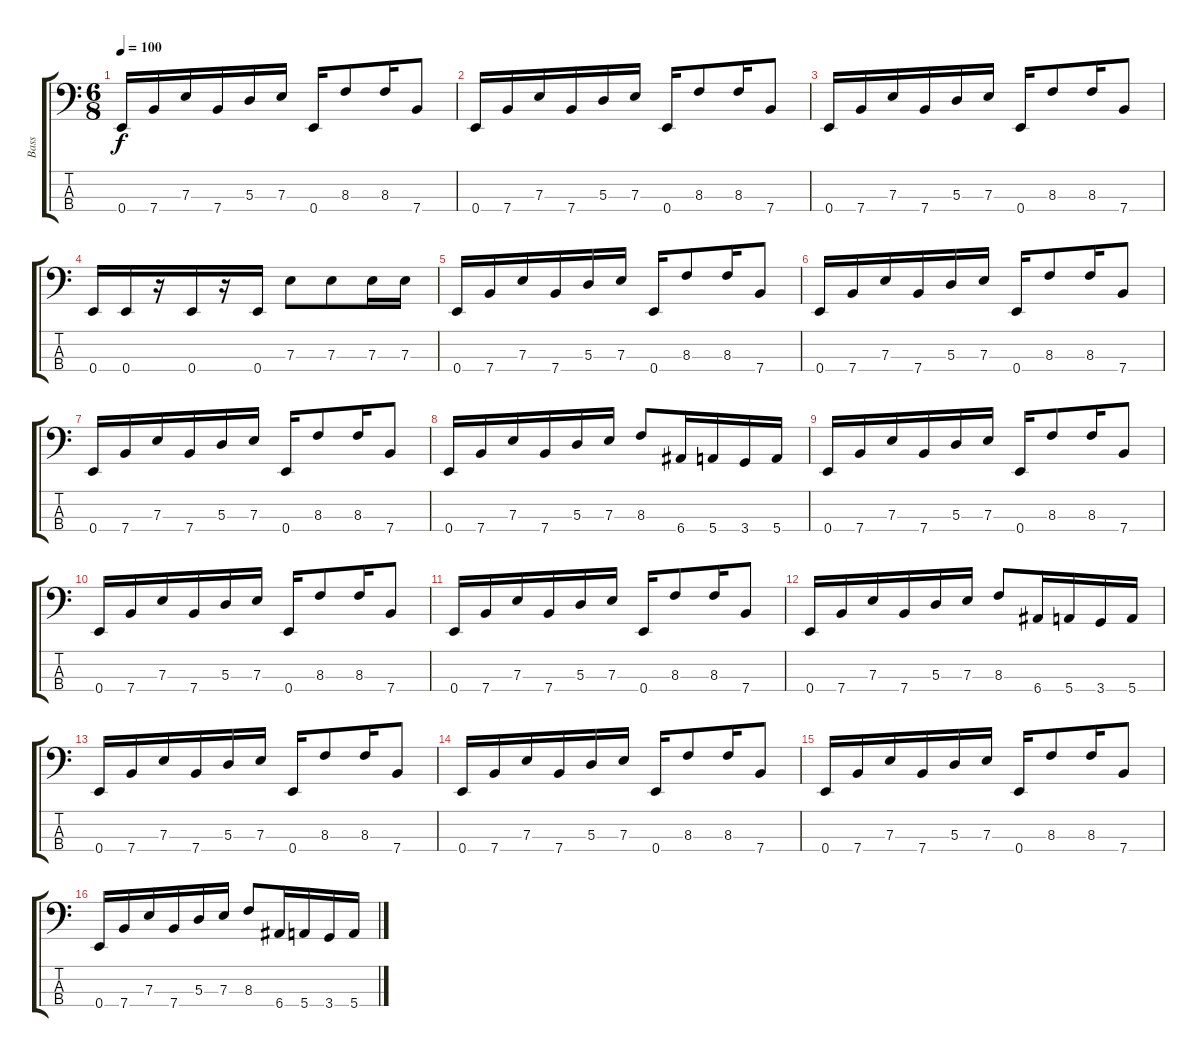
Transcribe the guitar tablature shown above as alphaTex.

\track ("Bass" "Bass") {instrument electricbassfinger}
\staff {score tabs}
\tuning (G2 D2 A1 E1) {hide}
\ts (6 8)
\tempo 100
\clef f4
\ks c
0.4.16{dy f} 7.4.16 7.3.16 7.4.16 5.3.16 7.3.16 0.4.16 8.3.8 8.3.16 7.4.8 |
0.4.16 7.4.16 7.3.16 7.4.16 5.3.16 7.3.16 0.4.16 8.3.8 8.3.16 7.4.8 |
0.4.16 7.4.16 7.3.16 7.4.16 5.3.16 7.3.16 0.4.16 8.3.8 8.3.16 7.4.8 |
0.4.16 0.4.16 r.16 0.4.16 r.16 0.4.16 7.3.8 7.3.8 7.3.16 7.3.16 |
0.4.16 7.4.16 7.3.16 7.4.16 5.3.16 7.3.16 0.4.16 8.3.8 8.3.16 7.4.8 |
0.4.16 7.4.16 7.3.16 7.4.16 5.3.16 7.3.16 0.4.16 8.3.8 8.3.16 7.4.8 |
0.4.16 7.4.16 7.3.16 7.4.16 5.3.16 7.3.16 0.4.16 8.3.8 8.3.16 7.4.8 |
0.4.16 7.4.16 7.3.16 7.4.16 5.3.16 7.3.16 8.3.8 6.4.16 5.4.16 3.4.16 5.4.16 |
0.4.16 7.4.16 7.3.16 7.4.16 5.3.16 7.3.16 0.4.16 8.3.8 8.3.16 7.4.8 |
0.4.16 7.4.16 7.3.16 7.4.16 5.3.16 7.3.16 0.4.16 8.3.8 8.3.16 7.4.8 |
0.4.16 7.4.16 7.3.16 7.4.16 5.3.16 7.3.16 0.4.16 8.3.8 8.3.16 7.4.8 |
0.4.16 7.4.16 7.3.16 7.4.16 5.3.16 7.3.16 8.3.8 6.4.16 5.4.16 3.4.16 5.4.16 |
0.4.16 7.4.16 7.3.16 7.4.16 5.3.16 7.3.16 0.4.16 8.3.8 8.3.16 7.4.8 |
0.4.16 7.4.16 7.3.16 7.4.16 5.3.16 7.3.16 0.4.16 8.3.8 8.3.16 7.4.8 |
0.4.16 7.4.16 7.3.16 7.4.16 5.3.16 7.3.16 0.4.16 8.3.8 8.3.16 7.4.8 |
0.4.16 7.4.16 7.3.16 7.4.16 5.3.16 7.3.16 8.3.8 6.4.16 5.4.16 3.4.16 5.4.16
